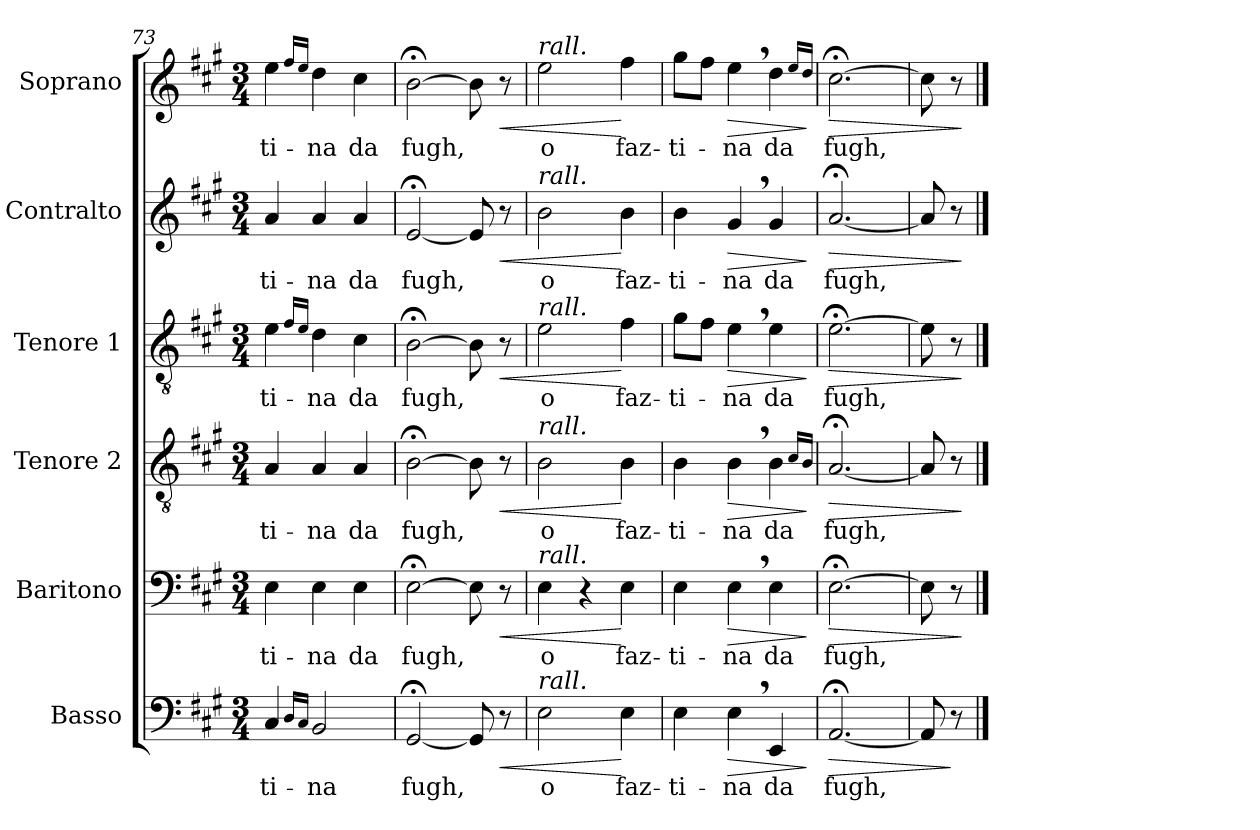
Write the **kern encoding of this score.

**kern	**text	**dynam	**kern	**text	**dynam	**kern	**text	**dynam	**kern	**text	**dynam	**kern	**text	**dynam	**kern	**text	**dynam
*part6	*part6	*part6	*part5	*part5	*part5	*part4	*part4	*part4	*part3	*part3	*part3	*part2	*part2	*part2	*part1	*part1	*part1
*staff6	*staff6	*staff6	*staff5	*staff5	*staff5	*staff4	*staff4	*staff4	*staff3	*staff3	*staff3	*staff2	*staff2	*staff2	*staff1	*staff1	*staff1
*I"Basso	*	*	*I"Baritono	*	*	*I"Tenore 2	*	*	*I"Tenore 1	*	*	*I"Contralto	*	*	*I"Soprano	*	*
*I'B.	*	*	*I'Bar.	*	*	*I'T. 2	*	*	*I'T. 1	*	*	*I'A.	*	*	*I'S.	*	*
*clefF4	*	*	*clefF4	*	*	*clefGv2	*	*	*clefGv2	*	*	*clefG2	*	*	*clefG2	*	*
*k[f#c#g#]	*	*	*k[f#c#g#]	*	*	*k[f#c#g#]	*	*	*k[f#c#g#]	*	*	*k[f#c#g#]	*	*	*k[f#c#g#]	*	*
*M3/4	*	*	*M3/4	*	*	*M3/4	*	*	*M3/4	*	*	*M3/4	*	*	*M3/4	*	*
=73	=73	=73	=73	=73	=73	=73	=73	=73	=73	=73	=73	=73	=73	=73	=73	=73	=73
!	!LO:LY:b	!	!	!LO:LY:b	!	!	!LO:LY:b	!	!	!LO:LY:b	!	!	!LO:LY:b	!	!	!LO:LY:b	!
4C#/	-ti-	.	4E\	-ti-	.	4A/	-ti-	.	4e\	-ti-	.	4a/	-ti-	.	4ee\	-ti-	.
16qD/LL	.	.	.	.	.	.	.	.	16qf#/LL	.	.	.	.	.	16qff#/LL	.	.
16qC#/JJ	.	.	.	.	.	.	.	.	16qe/JJ	.	.	.	.	.	16qee/JJ	.	.
!	!LO:LY:b	!	!	!LO:LY:b	!	!	!LO:LY:b	!	!	!LO:LY:b	!	!	!LO:LY:b	!	!	!LO:LY:b	!
2BB/	-na	.	4E\	-na	.	4A/	-na	.	4d\	-na	.	4a/	-na	.	4dd\	-na	.
!	!	!	!	!LO:LY:b	!	!	!LO:LY:b	!	!	!LO:LY:b	!	!	!LO:LY:b	!	!	!LO:LY:b	!
.	.	.	4E\	da	.	4A/	da	.	4c#\	da	.	4a/	da	.	4cc#\	da	.
=74	=74	=74	=74	=74	=74	=74	=74	=74	=74	=74	=74	=74	=74	=74	=74	=74	=74
!	!LO:LY:b	!	!	!LO:LY:b	!	!	!LO:LY:b	!	!	!LO:LY:b	!	!	!LO:LY:b	!	!	!LO:LY:b	!
[2GG#;</	fugh,	.	[2E;<\	fugh,	.	[2B;<\	fugh,	.	[2B;<\	fugh,	.	[2e;</	fugh,	.	[2b;<\	fugh,	.
8GG#/]	.	.	8E\]	.	.	8B\]	.	.	8B\]	.	.	8e/]	.	.	8b\]	.	.
!	!	!LO:HP:b	!	!	!LO:HP:b	!	!	!LO:HP:b	!	!	!LO:HP:b	!	!	!LO:HP:b	!	!	!LO:HP:b
8r	.	<	8r	.	<	8r	.	<	8r	.	<	8r	.	<	8r	.	<
=75	=75	=75	=75	=75	=75	=75	=75	=75	=75	=75	=75	=75	=75	=75	=75	=75	=75
*	*	*	*	*	*	*	*	*	*	*	*	*	*	*	*MM38	*	*
!	!	!	!	!	!	!	!	!	!	!	!	!	!	!	!LO:TX:a:i:t=rall.	!	!
!	!	!	!	!	!	!	!	!	!	!	!	!LO:TX:a:i:t=rall.	!	!	!	!	!
!	!	!	!	!	!	!	!	!	!LO:TX:a:i:t=rall.	!	!	!	!	!	!	!	!
!	!	!	!	!	!	!LO:TX:a:i:t=rall.	!	!	!	!	!	!	!	!	!	!	!
!	!	!	!LO:TX:a:i:t=rall.	!	!	!	!	!	!	!	!	!	!	!	!	!	!
!LO:TX:a:i:t=rall.	!	!	!	!	!	!	!	!	!	!	!	!	!	!	!	!	!
!	!LO:LY:b	!	!	!LO:LY:b	!	!	!LO:LY:b	!	!	!LO:LY:b	!	!	!LO:LY:b	!	!	!LO:LY:b	!
2E\	o	.	4E\	o	.	2B\	o	.	2e\	o	.	2b\	o	.	2ee\	o	.
.	.	.	4r	.	.	.	.	.	.	.	.	.	.	.	.	.	.
*	*	*	*	*	*	*	*	*	*	*	*	*	*	*	*MM36	*	*
!	!LO:LY:b	!	!	!LO:LY:b	!	!	!LO:LY:b	!	!	!LO:LY:b	!	!	!LO:LY:b	!	!	!LO:LY:b	!
4E\	faz-	[	4E\	faz-	[	4B\	faz-	[	4f#\	faz-	[	4b\	faz-	[	4ff#\	faz-	[
=76	=76	=76	=76	=76	=76	=76	=76	=76	=76	=76	=76	=76	=76	=76	=76	=76	=76
*	*	*	*	*	*	*	*	*	*	*	*	*	*	*	*MM34	*	*
!	!LO:LY:b	!	!	!LO:LY:b	!	!	!LO:LY:b	!	!	!LO:LY:b	!	!	!LO:LY:b	!	!	!LO:LY:b	!
4E\	-ti-	.	4E\	-ti-	.	4B\	-ti-	.	8g#\L	-ti-	.	4b\	-ti-	.	8gg#\L	-ti-	.
.	.	.	.	.	.	.	.	.	8f#\J	.	.	.	.	.	8ff#\J	.	.
*	*	*	*	*	*	*	*	*	*	*	*	*	*	*	*MM32	*	*
!	!LO:LY:b	!LO:HP:b	!	!LO:LY:b	!LO:HP:b	!	!LO:LY:b	!LO:HP:b	!	!LO:LY:b	!LO:HP:b	!	!LO:LY:b	!LO:HP:b	!	!LO:LY:b	!LO:HP:b
4E,\	-na	>	4E,\	-na	>	4B,\	-na	>	4e,\	-na	>	4g#,/	-na	>	4ee,\	-na	>
*	*	*	*	*	*	*	*	*	*	*	*	*	*	*	*MM30	*	*
!	!LO:LY:b	!	!	!LO:LY:b	!	!	!LO:LY:b	!	!	!LO:LY:b	!	!	!LO:LY:b	!	!	!LO:LY:b	!
4EE/	da	.	4E\	da	.	4B\	da	.	4e\	da	.	4g#/	da	.	4dd\	da	.
.	.	.	.	.	.	16qc#/LL	.	.	.	.	.	.	.	.	16qee/LL	.	.
.	.	.	.	.	.	16qB/JJ	.	.	.	.	.	.	.	.	16qdd/JJ	.	.
.	.	]	.	.	]	.	.	]	.	.	]	.	.	]	.	.	]
=77	=77	=77	=77	=77	=77	=77	=77	=77	=77	=77	=77	=77	=77	=77	=77	=77	=77
!	!LO:LY:b	!LO:HP:b	!	!LO:LY:b	!LO:HP:b	!	!LO:LY:b	!LO:HP:b	!	!LO:LY:b	!LO:HP:b	!	!LO:LY:b	!LO:HP:b	!	!LO:LY:b	!LO:HP:b
[2.AA;</	fugh,	>	[2.E;<\	fugh,	>	[2.A;</	fugh,	>	[2.e;<\	fugh,	>	[2.a;</	fugh,	>	[2.cc#;<\	fugh,	>
=78	=78	=78	=78	=78	=78	=78	=78	=78	=78	=78	=78	=78	=78	=78	=78	=78	=78
8AA/]	.	.	8E\]	.	.	8A/]	.	.	8e\]	.	.	8a/]	.	.	8cc#\]	.	.
8r	.	]	8r	.	.	8r	.	.	8r	.	.	8r	.	.	8r	.	.
.	.	.	.	.	]	.	.	]	.	.	]	.	.	]	.	.	]
==	==	==	==	==	==	==	==	==	==	==	==	==	==	==	==	==	==
*-	*-	*-	*-	*-	*-	*-	*-	*-	*-	*-	*-	*-	*-	*-	*-	*-	*-
